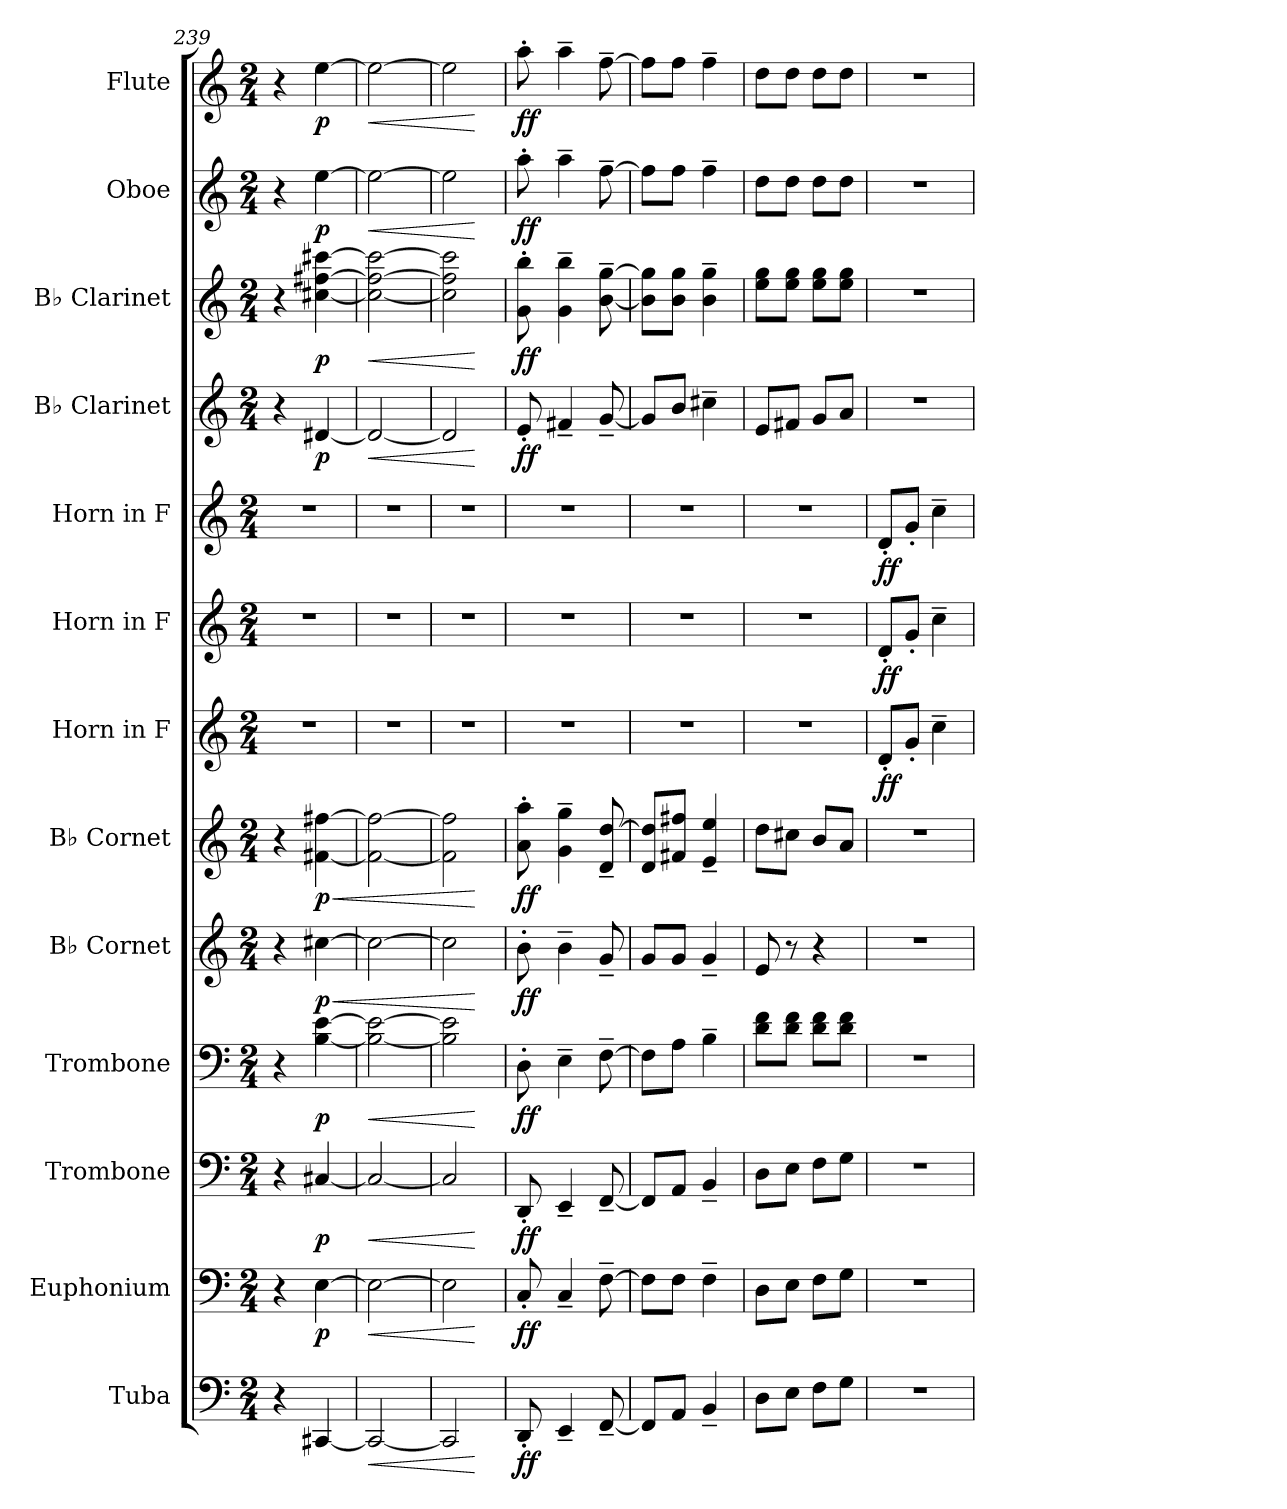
**kern	**dynam	**kern	**dynam	**kern	**dynam	**kern	**dynam	**kern	**dynam	**kern	**dynam	**kern	**dynam	**kern	**dynam	**kern	**dynam	**kern	**dynam	**kern	**dynam	**kern	**dynam	**kern	**dynam
*part13	*part13	*part12	*part12	*part11	*part11	*part10	*part10	*part9	*part9	*part8	*part8	*part7	*part7	*part6	*part6	*part5	*part5	*part4	*part4	*part3	*part3	*part2	*part2	*part1	*part1
*staff13	*staff13	*staff12	*staff12	*staff11	*staff11	*staff10	*staff10	*staff9	*staff9	*staff8	*staff8	*staff7	*staff7	*staff6	*staff6	*staff5	*staff5	*staff4	*staff4	*staff3	*staff3	*staff2	*staff2	*staff1	*staff1
*I"Tuba	*	*I"Euphonium	*	*I"Trombone	*	*I"Trombone	*	*I"B♭ Cornet	*	*I"B♭ Cornet	*	*I"Horn in F	*	*I"Horn in F	*	*I"Horn in F	*	*I"B♭ Clarinet	*	*I"B♭ Clarinet	*	*I"Oboe	*	*I"Flute	*
*I'Tba.	*	*I'Euph.	*	*I'Tbn.	*	*I'Tbn.	*	*I'B♭ Cnt.	*	*I'B♭ Cnt.	*	*	*	*	*	*	*	*I'B♭ Cl.	*	*I'B♭ Cl.	*	*I'Ob.	*	*I'Fl.	*
*clefF4	*	*clefF4	*	*clefF4	*	*clefF4	*	*clefG2	*	*clefG2	*	*clefG2	*	*clefG2	*	*clefG2	*	*clefG2	*	*clefG2	*	*clefG2	*	*clefG2	*
*	*	*	*	*	*	*	*	*ITrd1c2	*	*ITrd1c2	*	*ITrd4c7	*	*ITrd4c7	*	*ITrd4c7	*	*ITrd1c2	*	*ITrd1c2	*	*	*	*	*
*k[]	*	*k[]	*	*k[]	*	*k[]	*	*k[b-e-]	*	*k[b-e-]	*	*k[b-]	*	*k[b-]	*	*k[b-]	*	*k[b-e-]	*	*k[b-e-]	*	*k[]	*	*k[]	*
*M2/4	*	*M2/4	*	*M2/4	*	*M2/4	*	*M2/4	*	*M2/4	*	*M2/4	*	*M2/4	*	*M2/4	*	*M2/4	*	*M2/4	*	*M2/4	*	*M2/4	*
=239	=239	=239	=239	=239	=239	=239	=239	=239	=239	=239	=239	=239	=239	=239	=239	=239	=239	=239	=239	=239	=239	=239	=239	=239	=239
4r	.	4r	.	4r	.	4r	.	4r	.	4r	.	2r	.	2r	.	2r	.	4r	.	4r	.	4r	.	4r	.
!	!	!	!LO:DY:b	!	!LO:DY:b	!	!LO:DY:b	!	!LO:HP:b	!	!LO:HP:b	!	!	!	!	!	!	!	!	!	!	!	!	!	!
!	!	!	!	!	!	!	!	!	!LO:DY:n=1:b	!	!LO:DY:n=1:b	!	!	!	!	!	!	!	!LO:DY:b	!	!LO:DY:b	!	!LO:DY:b	!	!LO:DY:b
[4CC#X/	.	[4E\	p	[4C#X/	p	[4B\ [4e\	p	[4bn\	< p	[4en\ [4een\	< p	.	.	.	.	.	.	[4c#X/	p	[4bn\ [4een\ [4bbn\	p	[4ee\	p	[4ee\	p
=240	=240	=240	=240	=240	=240	=240	=240	=240	=240	=240	=240	=240	=240	=240	=240	=240	=240	=240	=240	=240	=240	=240	=240	=240	=240
!	!LO:HP:b	!	!LO:HP:b	!	!LO:HP:b	!	!LO:HP:b	!	!	!	!	!	!	!	!	!	!	!	!LO:HP:b	!	!LO:HP:b	!	!LO:HP:b	!	!LO:HP:b
2CC#/_	<	2E\_	<	2C#/_	<	2B\_ 2e\_	<	2b\_	.	2e\_ 2ee\_	.	2r	.	2r	.	2r	.	2c#/_	<	2b\_ 2ee\_ 2bb\_	<	2ee\_	<	2ee\_	<
=241	=241	=241	=241	=241	=241	=241	=241	=241	=241	=241	=241	=241	=241	=241	=241	=241	=241	=241	=241	=241	=241	=241	=241	=241	=241
2CC#/]	.	2E\]	.	2C#/]	.	2B\] 2e\]	.	2b\]	.	2e\] 2ee\]	.	2r	.	2r	.	2r	.	2c#/]	.	2b\] 2ee\] 2bb\]	.	2ee\]	.	2ee\]	.
.	[	.	[	.	[	.	[	.	[	.	[	.	.	.	.	.	.	.	[	.	[	.	[	.	[
=242	=242	=242	=242	=242	=242	=242	=242	=242	=242	=242	=242	=242	=242	=242	=242	=242	=242	=242	=242	=242	=242	=242	=242	=242	=242
!	!LO:DY:b	!	!LO:DY:b	!	!LO:DY:b	!	!LO:DY:b	!	!LO:DY:b	!	!LO:DY:b	!	!	!	!	!	!	!	!LO:DY:b	!	!LO:DY:b	!	!LO:DY:b	!	!LO:DY:b
8DD'/	ff	8C'/	ff	8DD'/	ff	8D'\	ff	8a'\	ff	8g\' 8gg\'	ff	2r	.	2r	.	2r	.	8d'/	ff	8f\' 8aa\'	ff	8aa'\	ff	8aa'\	ff
4EE~/	.	4C~/	.	4EE~/	.	4E~\	.	4a~\	.	4f\~ 4ff\~	.	.	.	.	.	.	.	4en~/	.	4f\~ 4aa\~	.	4aa~\	.	4aa~\	.
[8FF~/	.	[8F~\	.	[8FF~/	.	[8F~\	.	8f~/	.	8c/~ [8cc/~	.	.	.	.	.	.	.	[8f~/	.	[8a\~ [8ff\~	.	[8ff~\	.	[8ff~\	.
!!LO:PB:g=z
=243	=243	=243	=243	=243	=243	=243	=243	=243	=243	=243	=243	=243	=243	=243	=243	=243	=243	=243	=243	=243	=243	=243	=243	=243	=243
8FF/L]	.	8F\L]	.	8FF/L]	.	8F\L]	.	8f/L	.	8c/ 8cc/]L	.	2r	.	2r	.	2r	.	8f/L]	.	8a\] 8ff\]L	.	8ff\L]	.	8ff\L]	.
8AA/J	.	8F\J	.	8AA/J	.	8A\J	.	8f/J	.	8en/ 8een/J	.	.	.	.	.	.	.	8a/J	.	8a\ 8ff\J	.	8ff\J	.	8ff\J	.
4BB~/	.	4F~\	.	4BB~/	.	4B~\	.	4f~/	.	4d/~ 4dd/~	.	.	.	.	.	.	.	4bn~\	.	4a\~ 4ff\~	.	4ff~\	.	4ff~\	.
=244	=244	=244	=244	=244	=244	=244	=244	=244	=244	=244	=244	=244	=244	=244	=244	=244	=244	=244	=244	=244	=244	=244	=244	=244	=244
8D\L	.	8D\L	.	8D\L	.	8d\ 8f\L	.	8d/	.	8cc\L	.	2r	.	2r	.	2r	.	8d/L	.	8dd\ 8ff\L	.	8dd\L	.	8dd\L	.
8E\J	.	8E\J	.	8E\J	.	8d\ 8f\J	.	8r	.	8bn\J	.	.	.	.	.	.	.	8en/J	.	8dd\ 8ff\J	.	8dd\J	.	8dd\J	.
8F\L	.	8F\L	.	8F\L	.	8d\ 8f\L	.	4r	.	8a/L	.	.	.	.	.	.	.	8f/L	.	8dd\ 8ff\L	.	8dd\L	.	8dd\L	.
8G\J	.	8G\J	.	8G\J	.	8d\ 8f\J	.	.	.	8g/J	.	.	.	.	.	.	.	8g/J	.	8dd\ 8ff\J	.	8dd\J	.	8dd\J	.
=245	=245	=245	=245	=245	=245	=245	=245	=245	=245	=245	=245	=245	=245	=245	=245	=245	=245	=245	=245	=245	=245	=245	=245	=245	=245
!	!	!	!	!	!	!	!	!	!	!	!	!	!LO:DY:b	!	!LO:DY:b	!	!LO:DY:b	!	!	!	!	!	!	!	!
2r	.	2r	.	2r	.	2r	.	2r	.	2r	.	8G'/L	ff	8G'/L	ff	8G'/L	ff	2r	.	2r	.	2r	.	2r	.
.	.	.	.	.	.	.	.	.	.	.	.	8c'/J	.	8c'/J	.	8c'/J	.	.	.	.	.	.	.	.	.
.	.	.	.	.	.	.	.	.	.	.	.	4f~\	.	4f~\	.	4f~\	.	.	.	.	.	.	.	.	.
=	=	=	=	=	=	=	=	=	=	=	=	=	=	=	=	=	=	=	=	=	=	=	=	=	=
*-	*-	*-	*-	*-	*-	*-	*-	*-	*-	*-	*-	*-	*-	*-	*-	*-	*-	*-	*-	*-	*-	*-	*-	*-	*-
